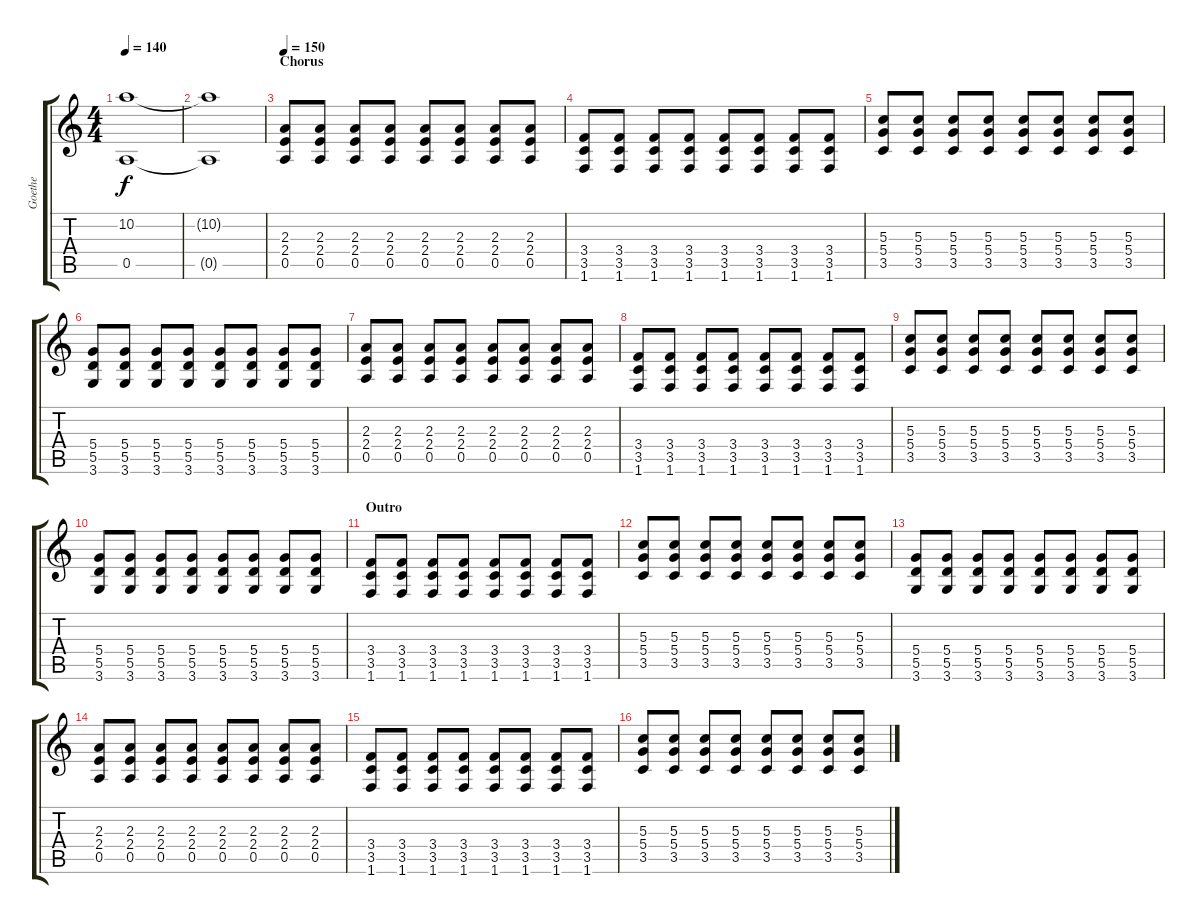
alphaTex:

\track ("Goethe" "Goethe") {instrument acousticguitarsteel}
\staff {score tabs}
\tuning (E4 B3 G3 D3 A2 E2) {hide}
\ts (4 4)
\tempo 140
\clef g2
\ks c
(10.2{t} 0.5{t}).1{dy f} |
(10.2{t} 0.5{t}).1 |
\section ("" "Chorus")
\tempo 150
(2.3 2.4 0.5).8{instrument distortionguitar} (2.3 2.4 0.5).8 (2.3 2.4 0.5).8 (2.3 2.4 0.5).8 (2.3 2.4 0.5).8 (2.3 2.4 0.5).8 (2.3 2.4 0.5).8 (2.3 2.4 0.5).8 |
(3.4 3.5 1.6).8 (3.4 3.5 1.6).8 (3.4 3.5 1.6).8 (3.4 3.5 1.6).8 (3.4 3.5 1.6).8 (3.4 3.5 1.6).8 (3.4 3.5 1.6).8 (3.4 3.5 1.6).8 |
(5.3 5.4 3.5).8 (5.3 5.4 3.5).8 (5.3 5.4 3.5).8 (5.3 5.4 3.5).8 (5.3 5.4 3.5).8 (5.3 5.4 3.5).8 (5.3 5.4 3.5).8 (5.3 5.4 3.5).8 |
(5.4 5.5 3.6).8 (5.4 5.5 3.6).8 (5.4 5.5 3.6).8 (5.4 5.5 3.6).8 (5.4 5.5 3.6).8 (5.4 5.5 3.6).8 (5.4 5.5 3.6).8 (5.4 5.5 3.6).8 |
(2.3 2.4 0.5).8 (2.3 2.4 0.5).8 (2.3 2.4 0.5).8 (2.3 2.4 0.5).8 (2.3 2.4 0.5).8 (2.3 2.4 0.5).8 (2.3 2.4 0.5).8 (2.3 2.4 0.5).8 |
(3.4 3.5 1.6).8 (3.4 3.5 1.6).8 (3.4 3.5 1.6).8 (3.4 3.5 1.6).8 (3.4 3.5 1.6).8 (3.4 3.5 1.6).8 (3.4 3.5 1.6).8 (3.4 3.5 1.6).8 |
(5.3 5.4 3.5).8 (5.3 5.4 3.5).8 (5.3 5.4 3.5).8 (5.3 5.4 3.5).8 (5.3 5.4 3.5).8 (5.3 5.4 3.5).8 (5.3 5.4 3.5).8 (5.3 5.4 3.5).8 |
(5.4 5.5 3.6).8 (5.4 5.5 3.6).8 (5.4 5.5 3.6).8 (5.4 5.5 3.6).8 (5.4 5.5 3.6).8 (5.4 5.5 3.6).8 (5.4 5.5 3.6).8 (5.4 5.5 3.6).8 |
\section ("" "Outro")
(3.4 3.5 1.6).8 (3.4 3.5 1.6).8 (3.4 3.5 1.6).8 (3.4 3.5 1.6).8 (3.4 3.5 1.6).8 (3.4 3.5 1.6).8 (3.4 3.5 1.6).8 (3.4 3.5 1.6).8 |
(5.3 5.4 3.5).8 (5.3 5.4 3.5).8 (5.3 5.4 3.5).8 (5.3 5.4 3.5).8 (5.3 5.4 3.5).8 (5.3 5.4 3.5).8 (5.3 5.4 3.5).8 (5.3 5.4 3.5).8 |
(5.4 5.5 3.6).8 (5.4 5.5 3.6).8 (5.4 5.5 3.6).8 (5.4 5.5 3.6).8 (5.4 5.5 3.6).8 (5.4 5.5 3.6).8 (5.4 5.5 3.6).8 (5.4 5.5 3.6).8 |
(2.3 2.4 0.5).8 (2.3 2.4 0.5).8 (2.3 2.4 0.5).8 (2.3 2.4 0.5).8 (2.3 2.4 0.5).8 (2.3 2.4 0.5).8 (2.3 2.4 0.5).8 (2.3 2.4 0.5).8 |
(3.4 3.5 1.6).8 (3.4 3.5 1.6).8 (3.4 3.5 1.6).8 (3.4 3.5 1.6).8 (3.4 3.5 1.6).8 (3.4 3.5 1.6).8 (3.4 3.5 1.6).8 (3.4 3.5 1.6).8 |
(5.3 5.4 3.5).8 (5.3 5.4 3.5).8 (5.3 5.4 3.5).8 (5.3 5.4 3.5).8 (5.3 5.4 3.5).8 (5.3 5.4 3.5).8 (5.3 5.4 3.5).8 (5.3 5.4 3.5).8
